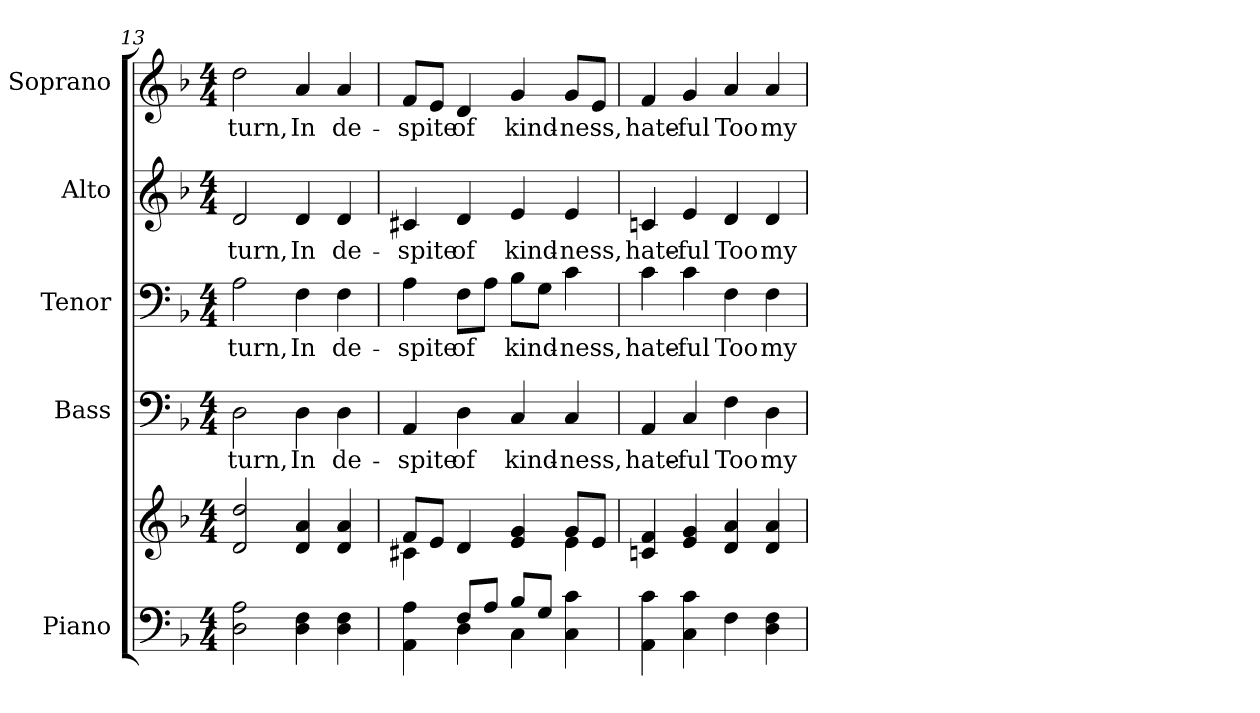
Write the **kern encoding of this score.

**kern	**kern	**kern	**text	**kern	**text	**kern	**text	**kern	**text
*part5	*part5	*part4	*part4	*part3	*part3	*part2	*part2	*part1	*part1
*staff6	*staff5	*staff4	*staff4	*staff3	*staff3	*staff2	*staff2	*staff1	*staff1
*I"Piano	*	*I"Bass	*	*I"Tenor	*	*I"Alto	*	*I"Soprano	*
*I'Pno.	*	*I'B.	*	*I'T.	*	*I'A.	*	*I'S.	*
!!LO:PB:g=z
*clefF4	*clefG2	*clefF4	*	*clefF4	*	*clefG2	*	*clefG2	*
*k[b-]	*k[b-]	*k[b-]	*	*k[b-]	*	*k[b-]	*	*k[b-]	*
*F:	*F:	*F:	*	*F:	*	*F:	*	*F:	*
*M4/4	*M4/4	*M4/4	*	*M4/4	*	*M4/4	*	*M4/4	*
=13	=13	=13	=13	=13	=13	=13	=13	=13	=13
!	!	!	!LO:LY:b:color=#000000	!	!	!	!	!	!
!	!	!	!	!	!LO:LY:b:color=#000000	!	!	!	!
!	!	!	!	!	!	!	!LO:LY:b:color=#000000	!	!
!	!	!	!	!	!	!	!	!	!LO:LY:b:color=#000000
2Di\ 2Ai	2di/ 2ddi	2Di\	-turn,	2Ai\	-turn,	2di/	-turn,	2ddi\	-turn,
!	!	!	!LO:LY:b:color=#000000	!	!	!	!	!	!
!	!	!	!	!	!LO:LY:b:color=#000000	!	!	!	!
!	!	!	!	!	!	!	!LO:LY:b:color=#000000	!	!
!	!	!	!	!	!	!	!	!	!LO:LY:b:color=#000000
4Di\ 4Fi	4di/ 4ai	4Di\	In	4Fi\	In	4di/	In	4ai/	In
!	!	!	!LO:LY:b:color=#000000	!	!	!	!	!	!
!	!	!	!	!	!LO:LY:b:color=#000000	!	!	!	!
!	!	!	!	!	!	!	!LO:LY:b:color=#000000	!	!
!	!	!	!	!	!	!	!	!	!LO:LY:b:color=#000000
4Di\ 4Fi	4di/ 4ai	4Di\	de-	4Fi\	de-	4di/	de-	4ai/	de-
=14	=14	=14	=14	=14	=14	=14	=14	=14	=14
*^	*^	*	*	*	*	*	*	*	*
!	!	!	!	!	!LO:LY:b:color=#000000	!	!	!	!	!	!
!	!	!	!	!	!	!	!LO:LY:b:color=#000000	!	!	!	!
!	!	!	!	!	!	!	!	!	!LO:LY:b:color=#000000	!	!
!	!	!	!	!	!	!	!	!	!	!	!LO:LY:b:color=#000000
4AAi\ 4Ai	4ryy	8fi/L	4c#Xi\	4AAi/	-spite	4Ai\	-spite	4c#Xi/	-spite	8fi/L	-spite
.	.	8ei/J	.	.	.	.	.	.	.	8ei/J	.
!	!	!	!	!	!LO:LY:b:color=#000000	!	!	!	!	!	!
!	!	!	!	!	!	!	!LO:LY:b:color=#000000	!	!	!	!
!	!	!	!	!	!	!	!	!	!LO:LY:b:color=#000000	!	!
!	!	!	!	!	!	!	!	!	!	!	!LO:LY:b:color=#000000
8Fi/L	4Di\	4di/	4ryy	4Di\	of	8Fi\L	of	4di/	of	4di/	of
8Ai/J	.	.	.	.	.	8Ai\J	.	.	.	.	.
!	!	!	!	!	!LO:LY:b:color=#000000	!	!	!	!	!	!
!	!	!	!	!	!	!	!LO:LY:b:color=#000000	!	!	!	!
!	!	!	!	!	!	!	!	!	!LO:LY:b:color=#000000	!	!
!	!	!	!	!	!	!	!	!	!	!	!LO:LY:b:color=#000000
8B-i/L	4Ci\	4ei/ 4gi	4ryy	4Ci/	kind-	8B-i\L	kind-	4ei/	kind-	4gi/	kind-
8Gi/J	.	.	.	.	.	8Gi\J	.	.	.	.	.
!	!	!	!	!	!LO:LY:b:color=#000000	!	!	!	!	!	!
!	!	!	!	!	!	!	!LO:LY:b:color=#000000	!	!	!	!
!	!	!	!	!	!	!	!	!	!LO:LY:b:color=#000000	!	!
!	!	!	!	!	!	!	!	!	!	!	!LO:LY:b:color=#000000
4Ci\ 4ci	4ryy	8gi/L	4ei\	4Ci/	-ness,	4ci\	-ness,	4ei/	-ness,	8gi/L	-ness,
.	.	8ei/J	.	.	.	.	.	.	.	8ei/J	.
*v	*v	*	*	*	*	*	*	*	*	*	*
*	*v	*v	*	*	*	*	*	*	*	*
=15	=15	=15	=15	=15	=15	=15	=15	=15	=15
!	!	!	!LO:LY:b:color=#000000	!	!	!	!	!	!
!	!	!	!	!	!LO:LY:b:color=#000000	!	!	!	!
!	!	!	!	!	!	!	!LO:LY:b:color=#000000	!	!
!	!	!	!	!	!	!	!	!	!LO:LY:b:color=#000000
4AAi\ 4ci	4cni/ 4fi	4AAi/	hate-	4ci\	hate-	4cni/	hate-	4fi/	hate-
!	!	!	!LO:LY:b:color=#000000	!	!	!	!	!	!
!	!	!	!	!	!LO:LY:b:color=#000000	!	!	!	!
!	!	!	!	!	!	!	!LO:LY:b:color=#000000	!	!
!	!	!	!	!	!	!	!	!	!LO:LY:b:color=#000000
4Ci\ 4ci	4ei/ 4gi	4Ci/	-ful	4ci\	-ful	4ei/	-ful	4gi/	-ful
!	!	!	!LO:LY:b:color=#000000	!	!	!	!	!	!
!	!	!	!	!	!LO:LY:b:color=#000000	!	!	!	!
!	!	!	!	!	!	!	!LO:LY:b:color=#000000	!	!
!	!	!	!	!	!	!	!	!	!LO:LY:b:color=#000000
4Fi\	4di/ 4ai	4Fi\	Too	4Fi\	Too	4di/	Too	4ai/	Too
!	!	!	!LO:LY:b:color=#000000	!	!	!	!	!	!
!	!	!	!	!	!LO:LY:b:color=#000000	!	!	!	!
!	!	!	!	!	!	!	!LO:LY:b:color=#000000	!	!
!	!	!	!	!	!	!	!	!	!LO:LY:b:color=#000000
4Di\ 4Fi	4di/ 4ai	4Di\	my	4Fi\	my	4di/	my	4ai/	my
=	=	=	=	=	=	=	=	=	=
*-	*-	*-	*-	*-	*-	*-	*-	*-	*-
